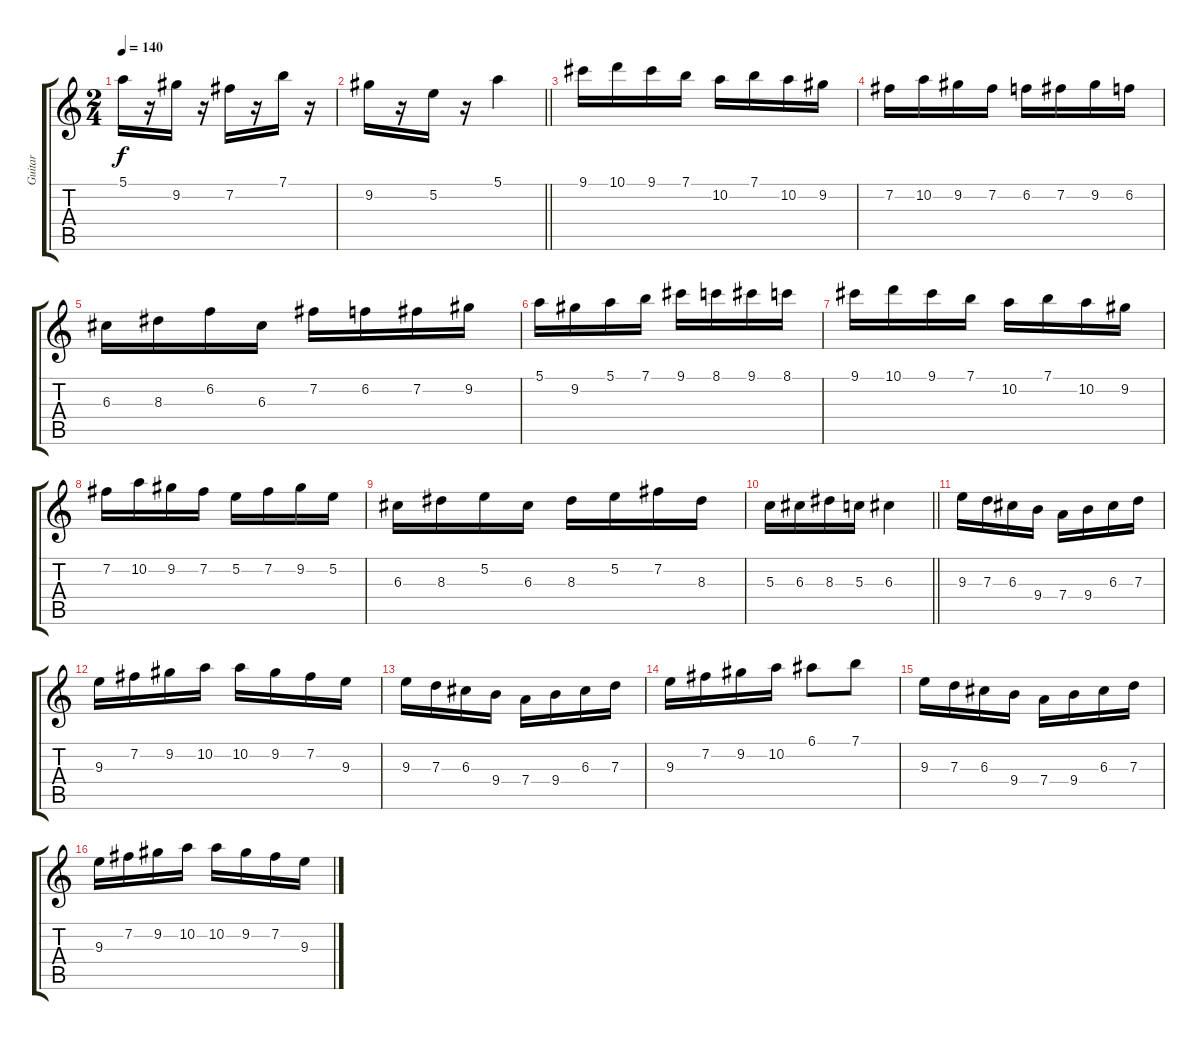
\track ("Guitar" "Guitar") {instrument overdrivenguitar}
\staff {score tabs}
\tuning (E4 B3 G3 D3 A2 E2) {hide}
\ts (2 4)
\tempo 140
\clef g2
\ks c
5.1.16{dy f} r.16 9.2.16 r.16 7.2.16 r.16 7.1.16 r.16 |
\barLineRight lightlight
9.2.16 r.16 5.2.16 r.16 5.1.4 |
9.1.16 10.1.16 9.1.16 7.1.16 10.2.16 7.1.16 10.2.16 9.2.16 |
7.2.16 10.2.16 9.2.16 7.2.16 6.2.16 7.2.16 9.2.16 6.2.16 |
6.3.16 8.3.16 6.2.16 6.3.16 7.2.16 6.2.16 7.2.16 9.2.16 |
5.1.16 9.2.16 5.1.16 7.1.16 9.1.16 8.1.16 9.1.16 8.1.16 |
9.1.16 10.1.16 9.1.16 7.1.16 10.2.16 7.1.16 10.2.16 9.2.16 |
7.2.16 10.2.16 9.2.16 7.2.16 5.2.16 7.2.16 9.2.16 5.2.16 |
6.3.16 8.3.16 5.2.16 6.3.16 8.3.16 5.2.16 7.2.16 8.3.16 |
\barLineRight lightlight
5.3.16 6.3.16 8.3.16 5.3.16 6.3.4 |
9.3.16 7.3.16 6.3.16 9.4.16 7.4.16 9.4.16 6.3.16 7.3.16 |
9.3.16 7.2.16 9.2.16 10.2.16 10.2.16 9.2.16 7.2.16 9.3.16 |
9.3.16 7.3.16 6.3.16 9.4.16 7.4.16 9.4.16 6.3.16 7.3.16 |
9.3.16 7.2.16 9.2.16 10.2.16 6.1.8 7.1.8 |
9.3.16 7.3.16 6.3.16 9.4.16 7.4.16 9.4.16 6.3.16 7.3.16 |
9.3.16 7.2.16 9.2.16 10.2.16 10.2.16 9.2.16 7.2.16 9.3.16
